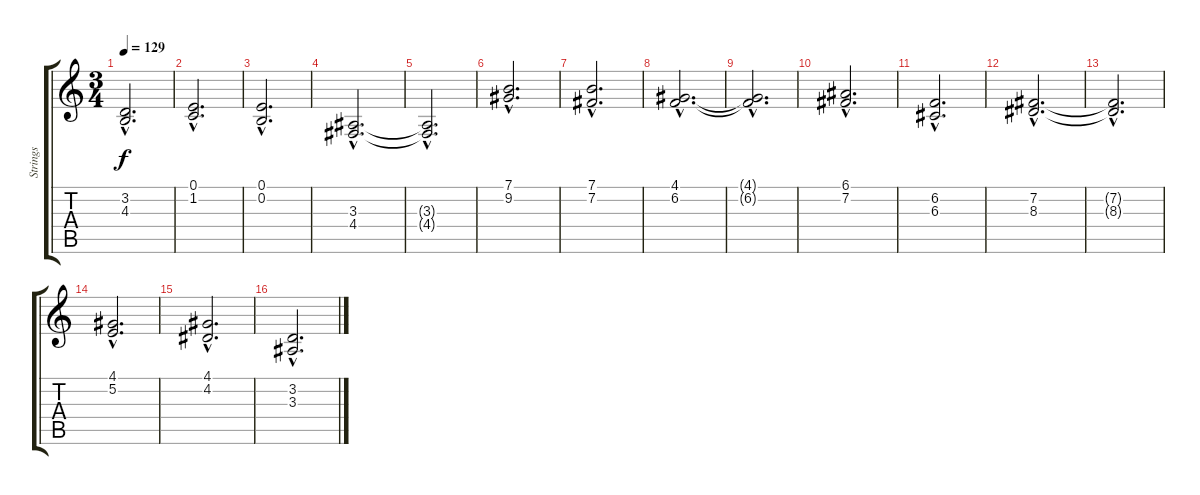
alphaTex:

\track ("Strings" "Strings") {instrument stringensemble1}
\staff {score tabs}
\tuning (E4 B3 G3 D3 A2 E2) {hide}
\ts (3 4)
\tempo 129
\clef g2
\ks c
(3.2{hac t} 4.3{hac t}).2{d dy f} |
(0.1{hac} 1.2{hac}).2{d} |
(0.1{hac} 0.2{hac}).2{d} |
(3.3{hac} 4.4{hac}).2{d} |
(3.3{hac t} 4.4{hac t}).2{d} |
(7.1{hac} 9.2{hac}).2{d} |
(7.1{hac} 7.2{hac}).2{d} |
(4.1{hac} 6.2{hac}).2{d} |
(4.1{hac t} 6.2{hac t}).2{d} |
(6.1{hac} 7.2{hac}).2{d} |
(6.2{hac} 6.3{hac}).2{d} |
(7.2{hac} 8.3{hac}).2{d} |
(7.2{hac t} 8.3{hac t}).2{d} |
(4.1{hac} 5.2{hac}).2{d} |
(4.1{hac} 4.2{hac}).2{d} |
(3.2{hac} 3.3{hac}).2{d}
